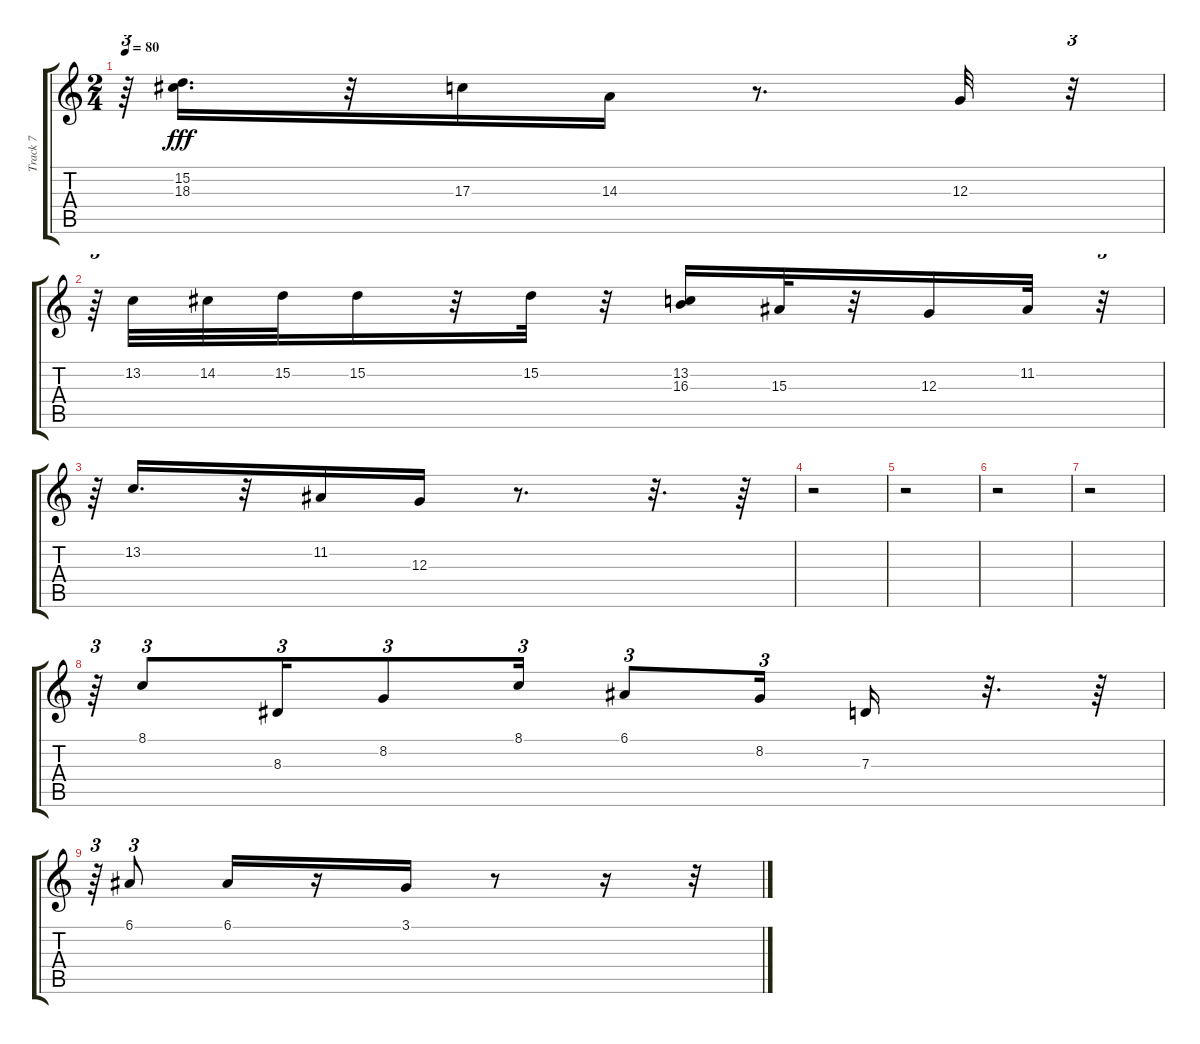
\track ("Track 7" "Track 7") {instrument altosax}
\staff {score tabs}
\tuning (E4 B3 G3 D3 A2 E2) {hide}
\ts (2 4)
\tempo 80
\clef g2
\ks c
r.64{tu (3 2) dy fff} (15.2 18.3).16{d} r.32 17.3.16 14.3.16 r.8{d} 12.3.32 r.32{tu (3 2)} |
r.64{tu (3 2)} 13.2.32 14.2.32 15.2.32 15.2.16 r.32 15.2.32 r.32 (13.2 16.3).16 15.3.32 r.32 12.3.16 11.2.32 r.32{tu (3 2)} |
r.64{tu (3 2)} 13.2.16{d} r.32 11.2.16 12.3.16 r.8{d} r.32{d} r.64 |
r.2 |
r.2 |
r.2 |
r.2 |
r.64{tu (3 2)} 8.1.8{tu (3 2)} 8.3.16{tu (3 2)} 8.2.8{tu (3 2)} 8.1.16{tu (3 2)} 6.1.8{tu (3 2)} 8.2.16{tu (3 2)} 7.3.16 r.32{d} r.64 |
r.64{tu (3 2)} 6.1.8{tu (3 2)} 6.1.16 r.16 3.1.16 r.8 r.16 r.32
